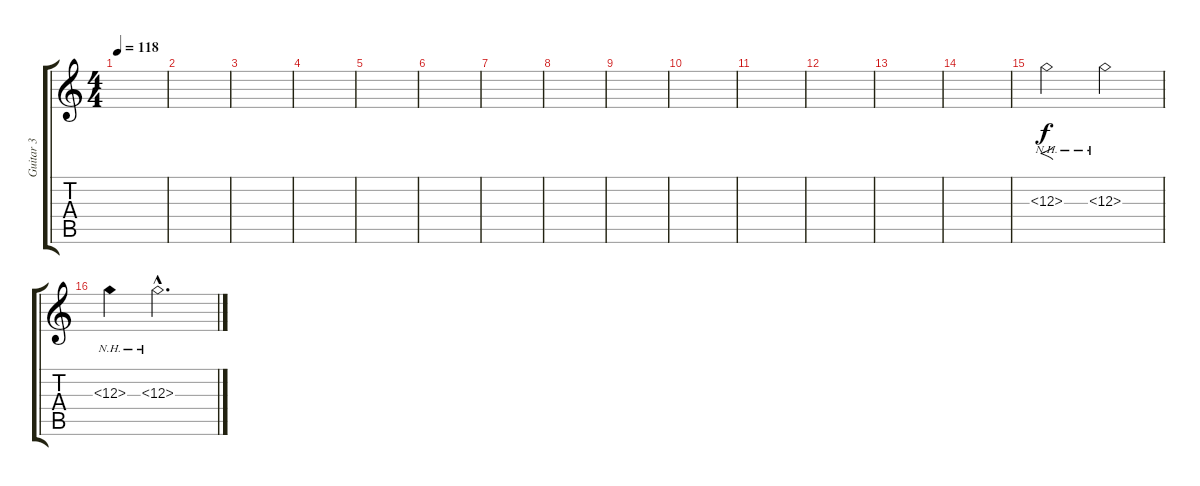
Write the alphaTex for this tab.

\track ("Guitar 3" "Guitar 3") {instrument overdrivenguitar}
\staff {score tabs}
\tuning (E4 B3 G3 D3 A2 E2) {hide}
\ts (4 4)
\tempo 118
\clef g2
\ks c
|
|
|
|
|
|
|
|
|
|
|
|
|
|
12.3{nh}.2{f} 12.3{nh}.2 |
12.3{nh}.4 12.3{nh hac}.2{d}
